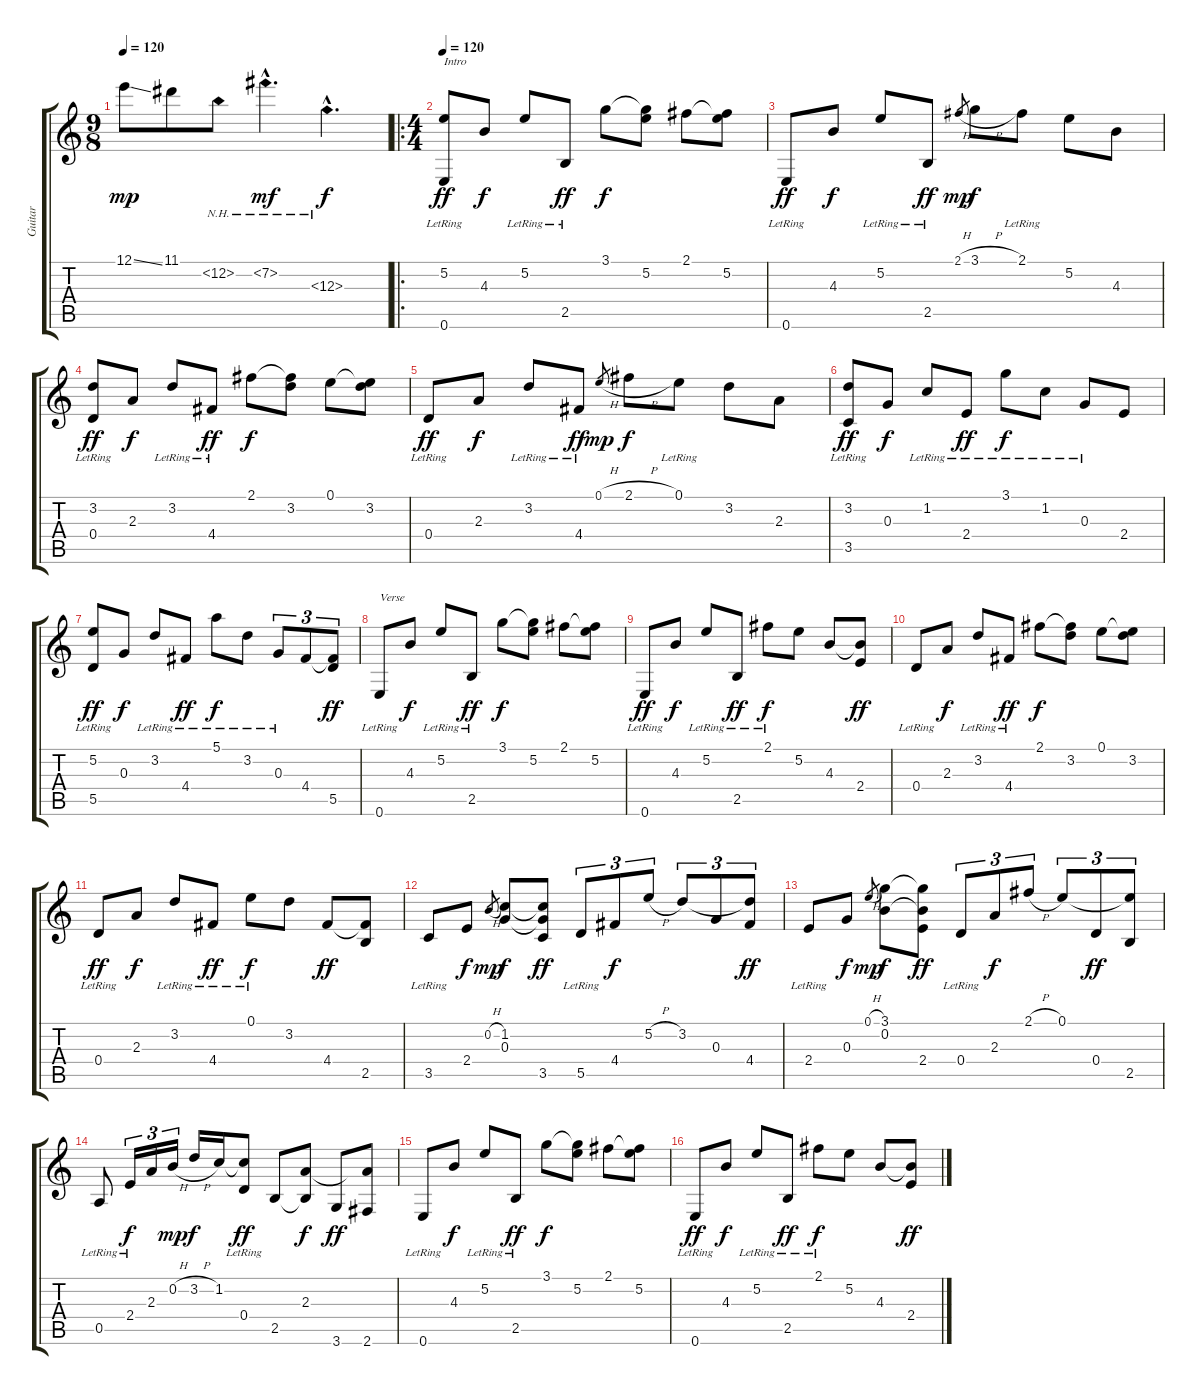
\track ("Guitar" "Guitar") {instrument acousticguitarnylon}
\staff {score tabs}
\tuning (E4 B3 G3 D3 A2 E2) {hide}
\ts (9 8)
\tempo 120
\clef g2
\ks c
12.1{ss}.8{dy mp instrument acousticguitarnylon} 11.1.8 12.2{nh}.8 7.2{nh hac}.4{d dy mf} 12.3{nh hac}.4{d dy f} |
\ro
\ts (4 4)
\tempo 120
(5.2{lr} 0.6{lr}).8{txt "Intro" dy ff} 4.3.8{dy f} 5.2{lr}.8 2.5{lr}.8{dy ff} 3.1.8{dy f} (3.1{t} 5.2).8 2.1.8 (2.1{t} 5.2).8 |
0.6{lr}.8{dy ff} 4.3.8{dy f} 5.2{lr}.8 2.5{lr}.8{dy ff} 2.1{h}.8{gr dy mp} 3.1{h}.8{dy f} 2.1{lr}.8 5.2.8 4.3.8 |
(3.2{lr} 0.4{lr}).8{dy ff} 2.3.8{dy f} 3.2{lr}.8 4.4{lr}.8{dy ff} 2.1.8{dy f} (2.1{t} 3.2).8 0.1.8 (0.1{t} 3.2).8 |
0.4{lr}.8{dy ff} 2.3.8{dy f} 3.2{lr}.8 4.4{lr}.8{dy ff} 0.1{h}.8{gr dy mp} 2.1{h}.8{dy f} 0.1{lr}.8 3.2.8 2.3.8 |
(3.2{lr} 3.5{lr}).8{dy ff} 0.3.8{dy f} 1.2{lr}.8 2.4{lr}.8{dy ff} 3.1{lr}.8{dy f} 1.2{lr}.8 0.3{lr}.8 2.4.8 |
(5.2{lr} 5.5{lr}).8{dy ff} 0.3.8{dy f} 3.2{lr}.8 4.4{lr}.8{dy ff} 5.1{lr}.8{dy f} 3.2{lr}.8 0.3{lr}.8{tu (3 2)} 4.4.8{tu (3 2)} (4.4{t} 5.5).8{tu (3 2) dy ff} |
0.6{lr}.8{txt "Verse"} 4.3.8{dy f} 5.2{lr}.8 2.5{lr}.8{dy ff} 3.1.8{dy f} (3.1{t} 5.2).8 2.1.8 (2.1{t} 5.2).8 |
0.6{lr}.8{dy ff} 4.3.8{dy f} 5.2{lr}.8 2.5{lr}.8{dy ff} 2.1{lr}.8{dy f} 5.2.8 4.3.8 (4.3{t} 2.4).8{dy ff} |
0.4{lr}.8 2.3.8{dy f} 3.2{lr}.8 4.4{lr}.8{dy ff} 2.1.8{dy f} (2.1{t} 3.2).8 0.1.8 (0.1{t} 3.2).8 |
0.4{lr}.8{dy ff} 2.3.8{dy f} 3.2{lr}.8 4.4{lr}.8{dy ff} 0.1{lr}.8{dy f} 3.2.8 4.4.8{dy ff} (4.4{t} 2.5).8 |
3.5{lr}.8 2.4.8{dy f} 0.2{h}.8{gr dy mp} (1.2 0.3).8{dy f} (1.2{t} 0.3{t} 3.5).8{dy ff} 5.5{lr}.8{tu (3 2)} 4.4.8{tu (3 2) dy f} 5.2{h}.8{tu (3 2)} 3.2.8{tu (3 2)} 0.3.8{tu (3 2)} (3.2{t} 4.4).8{tu (3 2) dy ff} |
2.4{lr}.8 0.3.8{dy f} 0.1{h}.8{gr dy mp} (3.1 0.2).8{dy f} (3.1{t} 0.2{t} 2.4).8{dy ff} 0.4{lr}.8{tu (3 2)} 2.3.8{tu (3 2) dy f} 2.1{h}.8{tu (3 2)} 0.1.8{tu (3 2)} 0.4.8{tu (3 2) dy ff} (0.1{t} 2.5).8{tu (3 2)} |
0.5{lr}.8 2.4{lr}.16{tu (3 2) dy f} 2.3.16{tu (3 2)} 0.2{h}.16{tu (3 2) dy mp} 3.2{h}.16{dy f} 1.2.16 (1.2{t} 0.4{lr}).8{dy ff} 2.5.8 (2.3 2.5{t}).8{dy f} 3.6.8{dy ff} (2.3{t} 2.6).8 |
0.6{lr}.8 4.3.8{dy f} 5.2{lr}.8 2.5{lr}.8{dy ff} 3.1.8{dy f} (3.1{t} 5.2).8 2.1.8 (2.1{t} 5.2).8 |
0.6{lr}.8{dy ff} 4.3.8{dy f} 5.2{lr}.8 2.5{lr}.8{dy ff} 2.1{lr}.8{dy f} 5.2.8 4.3.8 (4.3{t} 2.4).8{dy ff}
